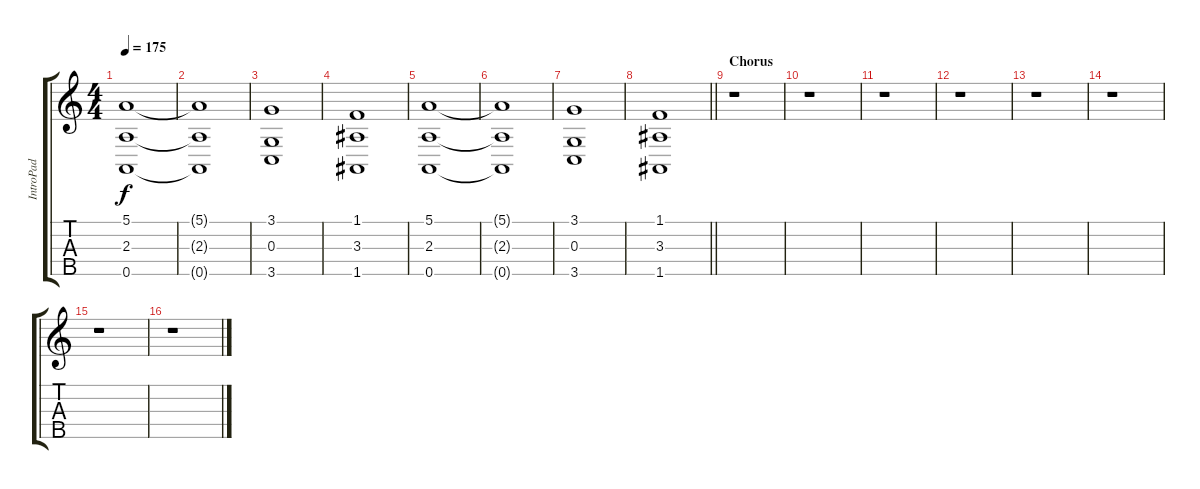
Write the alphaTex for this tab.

\track ("IntroPad" "IntroPad") {instrument pad2warm}
\staff {score tabs}
\tuning (E4 B3 G3 D3 A2) {hide}
\ts (4 4)
\tempo 175
\clef g2
\ks c
(5.1 2.3 0.5).1{dy f} |
(5.1{t} 2.3{t} 0.5{t}).1 |
(3.1 0.3 3.5).1 |
(1.1 3.3 1.5).1 |
(5.1 2.3 0.5).1 |
(5.1{t} 2.3{t} 0.5{t}).1 |
(3.1 0.3 3.5).1 |
\barLineRight lightlight
(1.1 3.3 1.5).1 |
\section ("" "Chorus")
r.1 |
r.1 |
r.1 |
r.1 |
r.1 |
r.1 |
r.1 |
r.1
